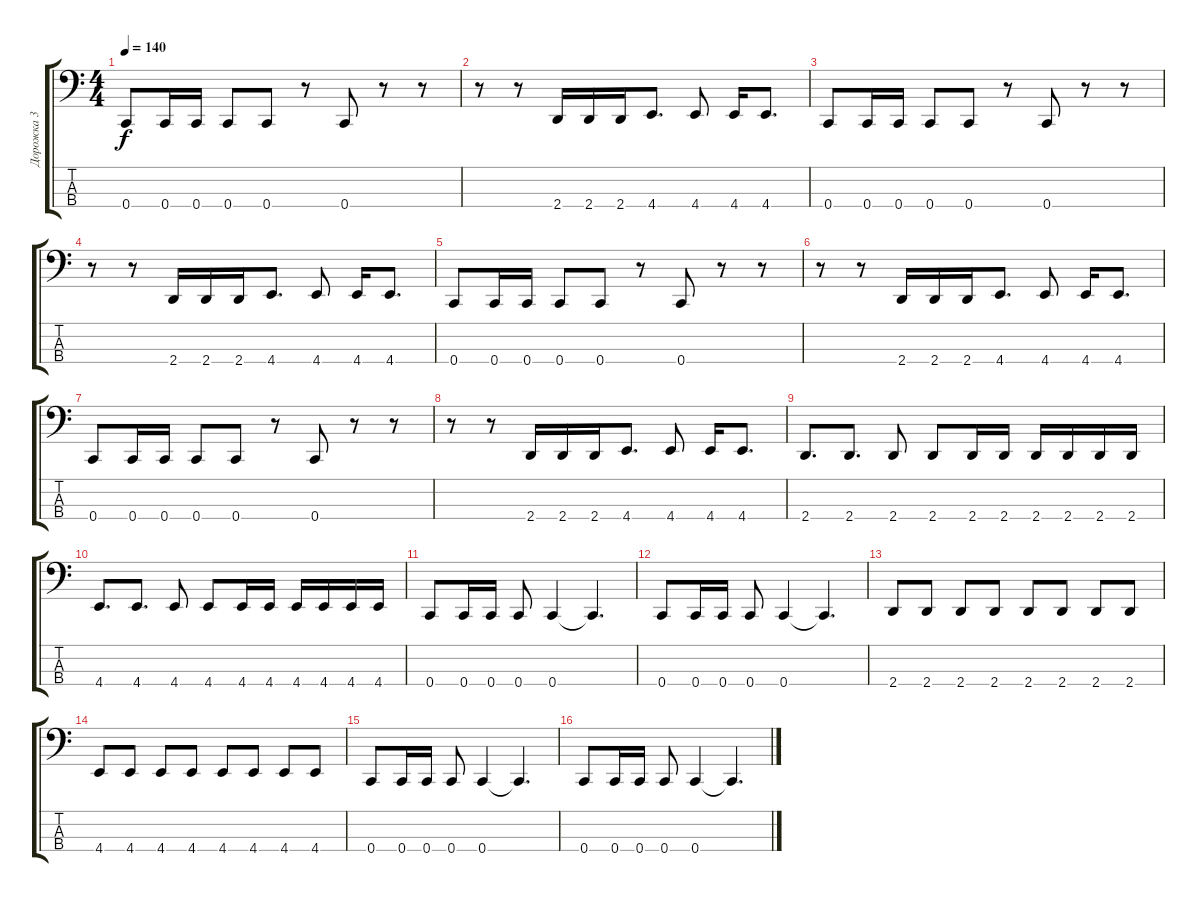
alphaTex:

\track ("Дорожка 3" "Дорожка 3") {instrument electricbassfinger}
\staff {score tabs}
\tuning (F2 C2 G1 C1) {hide}
\ts (4 4)
\tempo 140
\clef f4
\ks c
0.4.8{dy f} 0.4.16 0.4.16 0.4.8 0.4.8 r.8 0.4.8 r.8 r.8 |
r.8 r.8 2.4.16 2.4.16 2.4.16 4.4.8{d} 4.4.8 4.4.16 4.4.8{d} |
0.4.8 0.4.16 0.4.16 0.4.8 0.4.8 r.8 0.4.8 r.8 r.8 |
r.8 r.8 2.4.16 2.4.16 2.4.16 4.4.8{d} 4.4.8 4.4.16 4.4.8{d} |
0.4.8 0.4.16 0.4.16 0.4.8 0.4.8 r.8 0.4.8 r.8 r.8 |
r.8 r.8 2.4.16 2.4.16 2.4.16 4.4.8{d} 4.4.8 4.4.16 4.4.8{d} |
0.4.8 0.4.16 0.4.16 0.4.8 0.4.8 r.8 0.4.8 r.8 r.8 |
r.8 r.8 2.4.16 2.4.16 2.4.16 4.4.8{d} 4.4.8 4.4.16 4.4.8{d} |
2.4.8{d} 2.4.8{d} 2.4.8 2.4.8 2.4.16 2.4.16 2.4.16 2.4.16 2.4.16 2.4.16 |
4.4.8{d} 4.4.8{d} 4.4.8 4.4.8 4.4.16 4.4.16 4.4.16 4.4.16 4.4.16 4.4.16 |
0.4.8 0.4.16 0.4.16 0.4.8 0.4.4 0.4{t}.4{d} |
0.4.8 0.4.16 0.4.16 0.4.8 0.4.4 0.4{t}.4{d} |
2.4.8 2.4.8 2.4.8 2.4.8 2.4.8 2.4.8 2.4.8 2.4.8 |
4.4.8 4.4.8 4.4.8 4.4.8 4.4.8 4.4.8 4.4.8 4.4.8 |
0.4.8 0.4.16 0.4.16 0.4.8 0.4.4 0.4{t}.4{d} |
0.4.8 0.4.16 0.4.16 0.4.8 0.4.4 0.4{t}.4{d}
